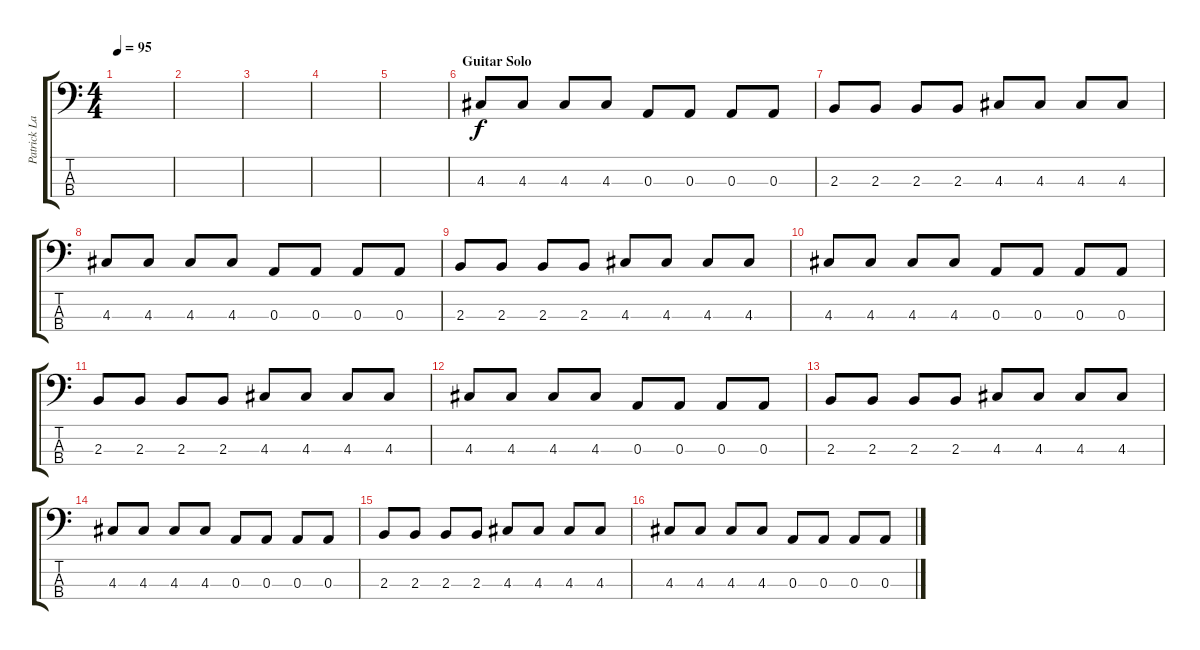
\track ("Patrick Latreille" "Patrick La") {instrument electricbassfinger}
\staff {score tabs}
\tuning (G2 D2 A1 E1) {hide}
\ts (4 4)
\tempo 95
\clef f4
\ks c
|
|
|
|
|
\section ("" "Guitar Solo")
4.3.8 4.3.8 4.3.8 4.3.8 0.3.8 0.3.8 0.3.8 0.3.8 |
2.3.8 2.3.8 2.3.8 2.3.8 4.3.8 4.3.8 4.3.8 4.3.8 |
4.3.8 4.3.8 4.3.8 4.3.8 0.3.8 0.3.8 0.3.8 0.3.8 |
2.3.8 2.3.8 2.3.8 2.3.8 4.3.8 4.3.8 4.3.8 4.3.8 |
4.3.8 4.3.8 4.3.8 4.3.8 0.3.8 0.3.8 0.3.8 0.3.8 |
2.3.8 2.3.8 2.3.8 2.3.8 4.3.8 4.3.8 4.3.8 4.3.8 |
4.3.8 4.3.8 4.3.8 4.3.8 0.3.8 0.3.8 0.3.8 0.3.8 |
2.3.8 2.3.8 2.3.8 2.3.8 4.3.8 4.3.8 4.3.8 4.3.8 |
4.3.8 4.3.8 4.3.8 4.3.8 0.3.8 0.3.8 0.3.8 0.3.8 |
2.3.8 2.3.8 2.3.8 2.3.8 4.3.8 4.3.8 4.3.8 4.3.8 |
4.3.8 4.3.8 4.3.8 4.3.8 0.3.8 0.3.8 0.3.8 0.3.8
